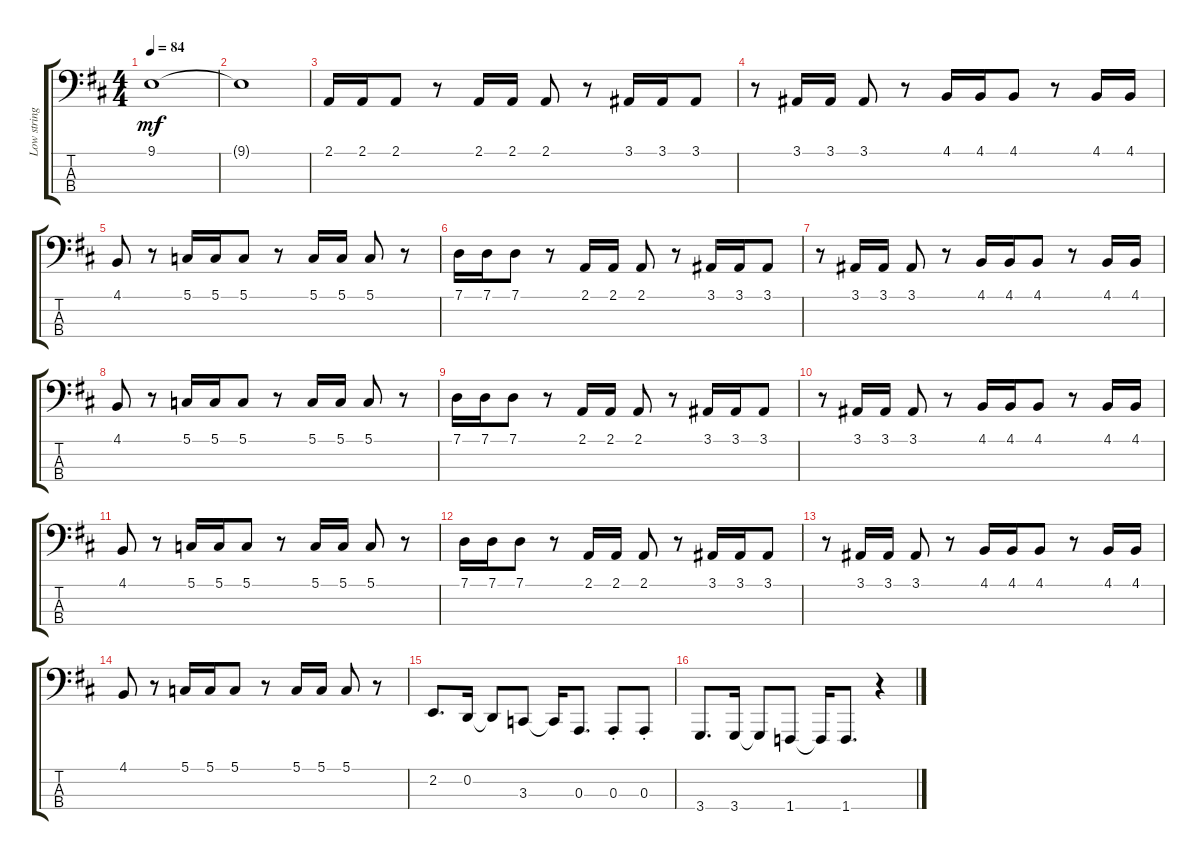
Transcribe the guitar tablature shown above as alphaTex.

\track ("Low strings" "Low string") {instrument stringensemble1}
\staff {score tabs}
\tuning (G2 D2 A1 E1) {hide}
\ts (4 4)
\tempo 84
\clef f4
\ks d
9.1{t}.1{dy mf} |
9.1{t}.1 |
2.1.16 2.1.16 2.1.8 r.8 2.1.16 2.1.16 2.1.8 r.8 3.1.16 3.1.16 3.1.8 |
r.8 3.1.16 3.1.16 3.1.8 r.8 4.1.16 4.1.16 4.1.8 r.8 4.1.16 4.1.16 |
4.1.8 r.8 5.1.16 5.1.16 5.1.8 r.8 5.1.16 5.1.16 5.1.8 r.8 |
7.1.16 7.1.16 7.1.8 r.8 2.1.16 2.1.16 2.1.8 r.8 3.1.16 3.1.16 3.1.8 |
r.8 3.1.16 3.1.16 3.1.8 r.8 4.1.16 4.1.16 4.1.8 r.8 4.1.16 4.1.16 |
4.1.8 r.8 5.1.16 5.1.16 5.1.8 r.8 5.1.16 5.1.16 5.1.8 r.8 |
7.1.16 7.1.16 7.1.8 r.8 2.1.16 2.1.16 2.1.8 r.8 3.1.16 3.1.16 3.1.8 |
r.8 3.1.16 3.1.16 3.1.8 r.8 4.1.16 4.1.16 4.1.8 r.8 4.1.16 4.1.16 |
4.1.8 r.8 5.1.16 5.1.16 5.1.8 r.8 5.1.16 5.1.16 5.1.8 r.8 |
7.1.16 7.1.16 7.1.8 r.8 2.1.16 2.1.16 2.1.8 r.8 3.1.16 3.1.16 3.1.8 |
r.8 3.1.16 3.1.16 3.1.8 r.8 4.1.16 4.1.16 4.1.8 r.8 4.1.16 4.1.16 |
4.1.8 r.8 5.1.16 5.1.16 5.1.8 r.8 5.1.16 5.1.16 5.1.8 r.8 |
2.2.8{d} 0.2.16 0.2{t}.8 3.3.8 3.3{t}.16 0.3.8{d} 0.3{st}.8 0.3{st}.8 |
3.4.8{d} 3.4.16 3.4{t}.8 1.4.8 1.4{t}.16 1.4.8{d} r.4
